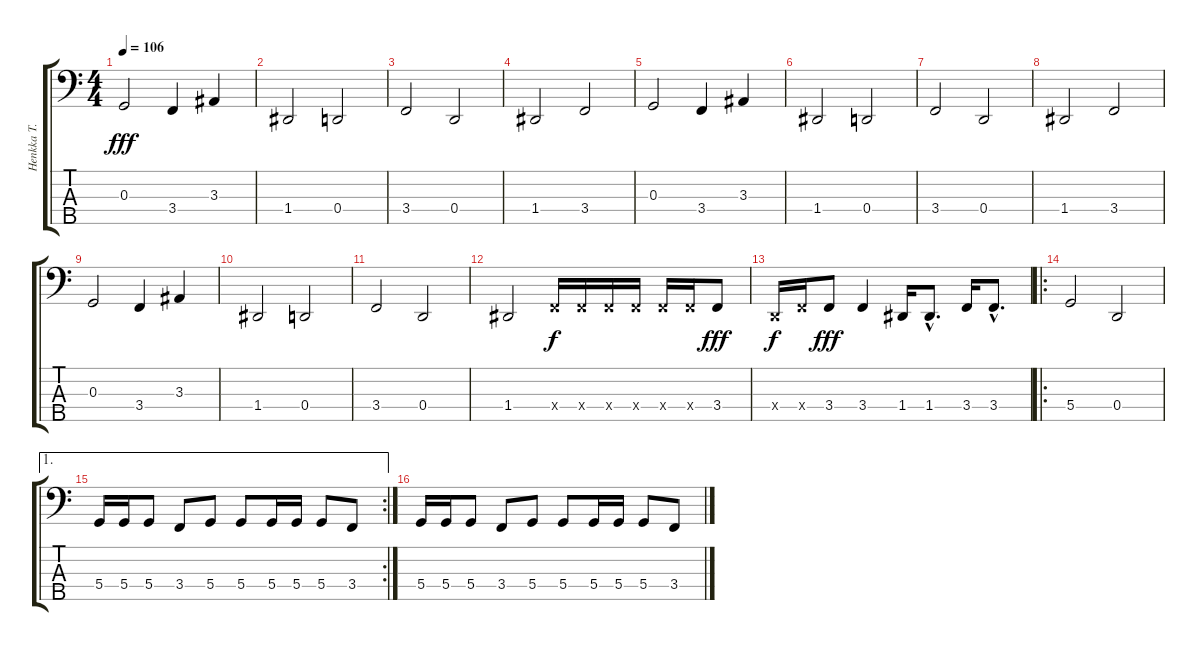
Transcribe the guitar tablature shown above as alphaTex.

\track ("Henkka T. Blacksmith" "Henkka T. ") {instrument electricbassfinger}
\staff {score tabs}
\tuning (F2 C2 G1 D1 A0) {hide}
\ts (4 4)
\tempo 106
\clef f4
\ks c
0.3.2{dy fff} 3.4.4 3.3.4 |
1.4.2 0.4.2 |
3.4.2 0.4.2 |
1.4.2 3.4.2 |
0.3.2 3.4.4 3.3.4 |
1.4.2 0.4.2 |
3.4.2 0.4.2 |
1.4.2 3.4.2 |
0.3.2 3.4.4 3.3.4 |
1.4.2 0.4.2 |
3.4.2 0.4.2 |
1.4.2 3.4{x}.16{dy f} 3.4{x}.16 3.4{x}.16 3.4{x}.16 3.4{x}.16 3.4{x}.16 3.4.8{dy fff} |
0.4{x}.16{dy f} 3.4{x}.16 3.4.8{dy fff} 3.4.4 1.4.16 1.4{hac}.8{d} 3.4.16 3.4{hac}.8{d} |
\ro
5.4.2 0.4.2 |
\ae 1
\rc 2
5.4.16 5.4.16 5.4.8 3.4.8 5.4.8 5.4.8 5.4.16 5.4.16 5.4.8 3.4.8 |
5.4.16 5.4.16 5.4.8 3.4.8 5.4.8 5.4.8 5.4.16 5.4.16 5.4.8 3.4.8
